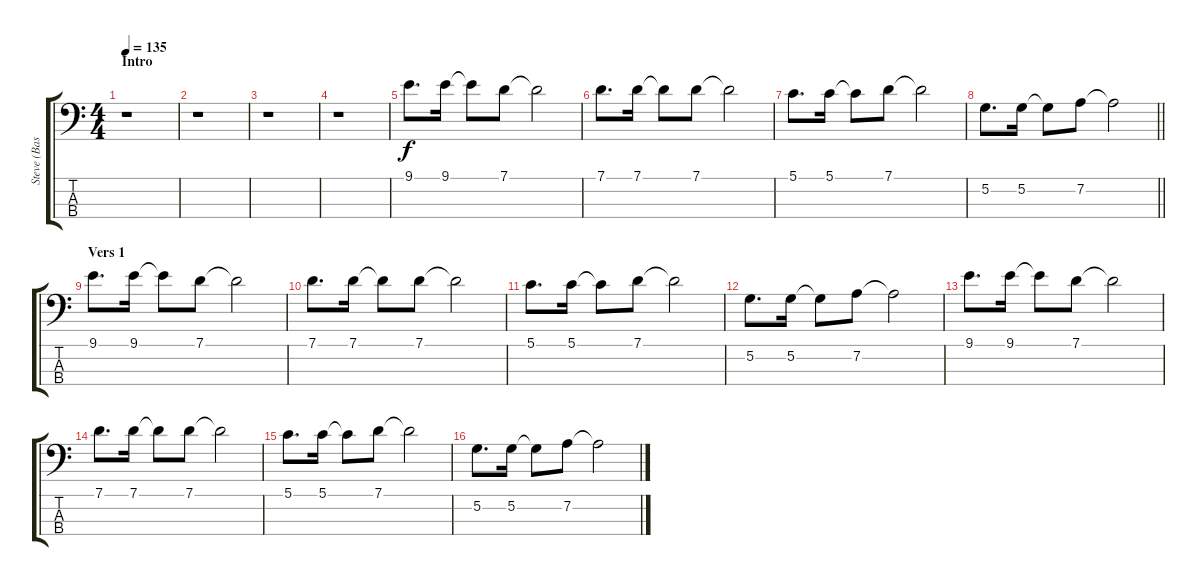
\track ("Steve (Bass)" "Steve (Bas") {instrument electricbassfinger}
\staff {score tabs}
\tuning (G2 D2 A1 E1) {hide}
\ts (4 4)
\section ("" "Intro")
\tempo 135
\clef f4
\ks c
r.1{dy f instrument electricbassfinger} |
r.1 |
r.1 |
r.1 |
9.1.8{d} 9.1.16 9.1{t}.8 7.1.8 7.1{t}.2 |
7.1.8{d} 7.1.16 7.1{t}.8 7.1.8 7.1{t}.2 |
5.1.8{d} 5.1.16 5.1{t}.8 7.1.8 7.1{t}.2 |
\barLineRight lightlight
5.2.8{d} 5.2.16 5.2{t}.8 7.2.8 7.2{t}.2 |
\section ("" "Vers 1")
9.1.8{d} 9.1.16 9.1{t}.8 7.1.8 7.1{t}.2 |
7.1.8{d} 7.1.16 7.1{t}.8 7.1.8 7.1{t}.2 |
5.1.8{d} 5.1.16 5.1{t}.8 7.1.8 7.1{t}.2 |
5.2.8{d} 5.2.16 5.2{t}.8 7.2.8 7.2{t}.2 |
9.1.8{d} 9.1.16 9.1{t}.8 7.1.8 7.1{t}.2 |
7.1.8{d} 7.1.16 7.1{t}.8 7.1.8 7.1{t}.2 |
5.1.8{d} 5.1.16 5.1{t}.8 7.1.8 7.1{t}.2 |
5.2.8{d} 5.2.16 5.2{t}.8 7.2.8 7.2{t}.2
